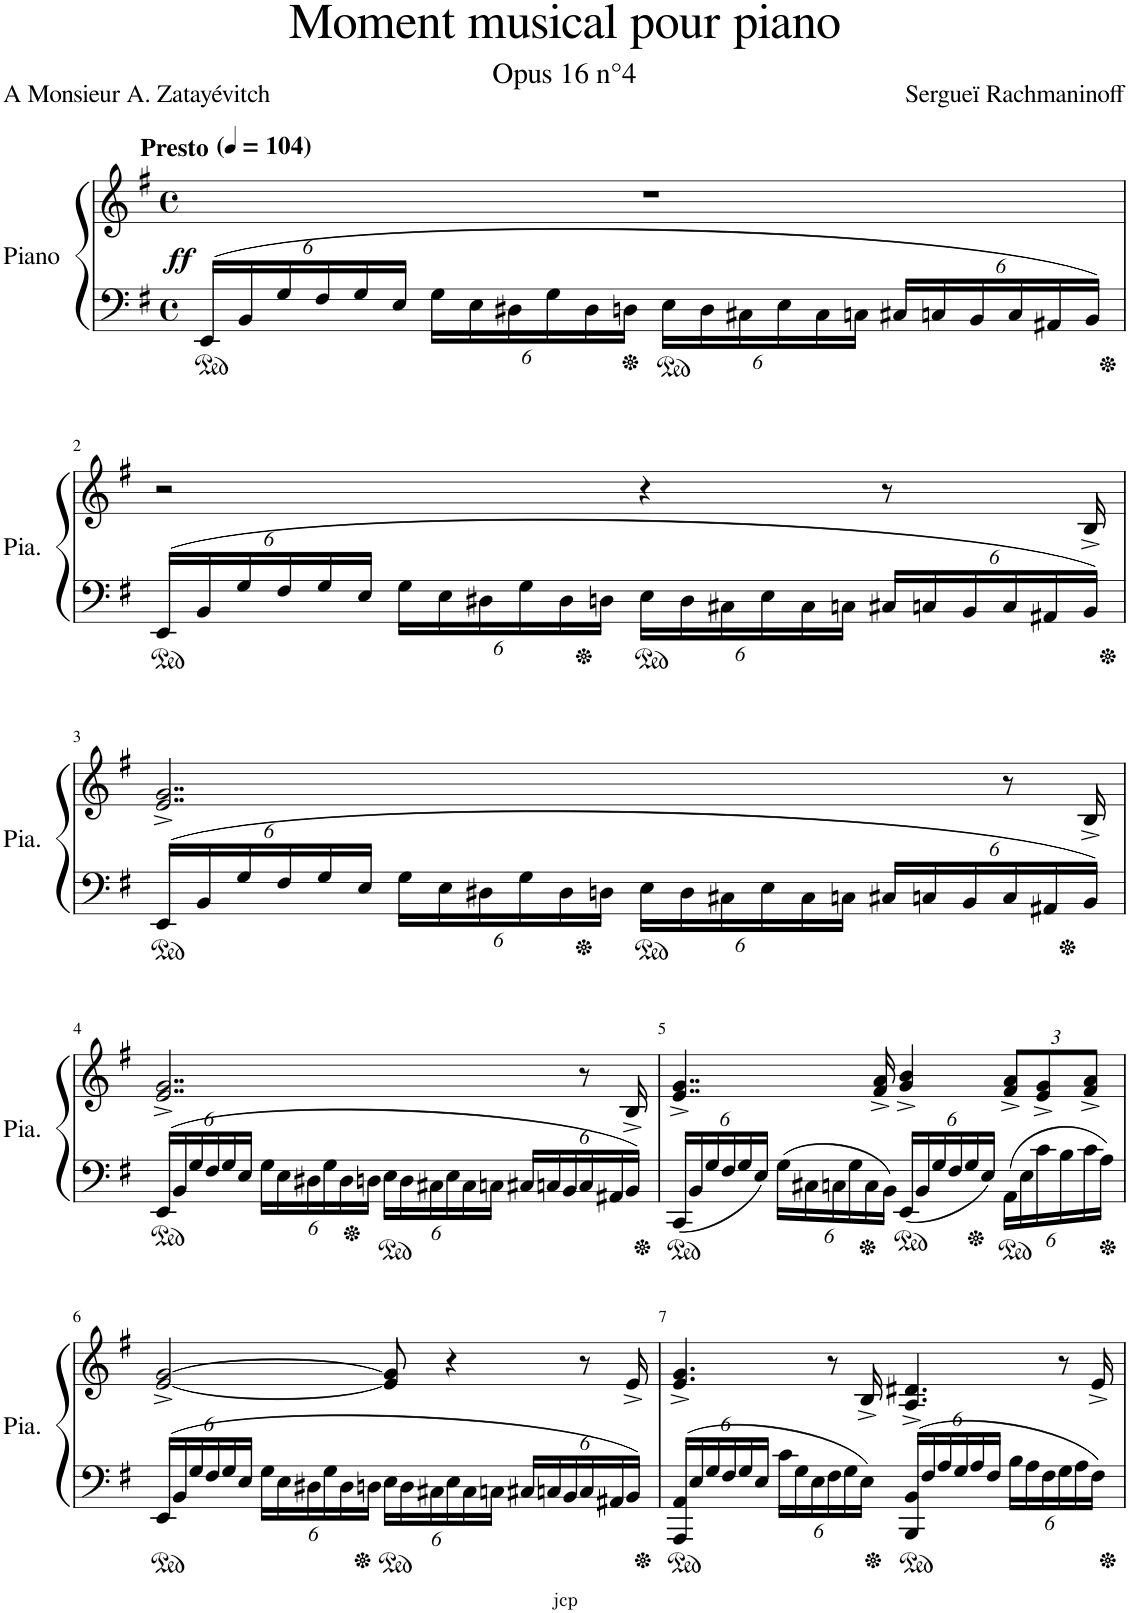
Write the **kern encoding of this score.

**kern	**kern	**dynam
*part1	*part1	*part1
*staff2	*staff1	*staff1/2
*I"Piano	*	*
*I'Pia.	*	*
*clefF4	*clefG2	*
*k[f#]	*k[f#]	*
*M4/4	*M4/4	*
*met(c)	*met(c)	*
*MM104	*MM104	*
*Xbrackettup	*	*
=1	=1	=1
!	!LO:TX:a:B:t=Presto	!
!	!	!LO:DY:b
24EE/LL	1r	ff
24BB/	.	.
24G/	.	.
24F#/	.	.
24G/	.	.
24E/JJ	.	.
24G\LL	.	.
24E\	.	.
24D#X\	.	.
24G\	.	.
24D#\	.	.
24Dn\JJ	.	.
24E\LL	.	.
24D\	.	.
24C#X\	.	.
24E\	.	.
24C#\	.	.
24Cn\JJ	.	.
24C#X/LL	.	.
24Cn/	.	.
24BB/	.	.
24C/	.	.
24AA#X/	.	.
24BB/JJ	.	.
!!LO:LB:g=z
=2	=2	=2
24EE/LL	2r	.
24BB/	.	.
24G/	.	.
24F#/	.	.
24G/	.	.
24E/JJ	.	.
24G\LL	.	.
24E\	.	.
24D#X\	.	.
24G\	.	.
24D#\	.	.
24Dn\JJ	.	.
24E\LL	4r	.
24D\	.	.
24C#X\	.	.
24E\	.	.
24C#\	.	.
24Cn\JJ	.	.
24C#X/LL	8r	.
24Cn/	.	.
24BB/	.	.
24C/	12ryy	.
24AA#X/	.	.
24BB/JJ	24B^/	.
!!LO:LB:g=z
=3	=3	=3
24EE/LL	2..e/^ 2..g/^	.
24BB/	.	.
24G/	.	.
24F#/	.	.
24G/	.	.
24E/JJ	.	.
24G\LL	.	.
24E\	.	.
24D#X\	.	.
24G\	.	.
24D#\	.	.
24Dn\JJ	.	.
24E\LL	.	.
24D\	.	.
24C#X\	.	.
24E\	.	.
24C#\	.	.
24Cn\JJ	.	.
24C#X/LL	.	.
24Cn/	.	.
24BB/	.	.
24C/	12r	.
24AA#X/	.	.
24BB/JJ	24B^/	.
!!LO:LB:g=z
=4	=4	=4
24EE/LL	2..e/^ 2..g/^	.
24BB/	.	.
24G/	.	.
24F#/	.	.
24G/	.	.
24E/JJ	.	.
24G\LL	.	.
24E\	.	.
24D#X\	.	.
24G\	.	.
24D#\	.	.
24Dn\JJ	.	.
24E\LL	.	.
24D\	.	.
24C#X\	.	.
24E\	.	.
24C#\	.	.
24Cn\JJ	.	.
24C#X/LL	.	.
24Cn/	.	.
24BB/	.	.
24C/	12r	.
24AA#X/	.	.
24BB/JJ	24B^/	.
=5	=5	=5
24CC/LL	4..e/^ 4..g/^	.
24BB/	.	.
24G/	.	.
24F#/	.	.
24G/	.	.
24E/JJ	.	.
24G\LL	.	.
24C#X\	.	.
24Cn\	.	.
24G\	.	.
24C\	.	.
.	16f#/^ 16a/^	.
24BB\JJ	.	.
24EE/LL	4g/^ 4b/^	.
24BB/	.	.
24G/	.	.
24F#/	.	.
24G/	.	.
24E/JJ	.	.
*	*Xbrackettup	*
24AA\LL	12f#/^ 12a/^L	.
24E\	.	.
24c\	12e/^ 12g/^	.
24B\	.	.
24c\	12f#/^ 12a/^J	.
24A\JJ	.	.
!!LO:LB:g=z
=6	=6	=6
24EE/LL	[2e/^ [2g/^	.
24BB/	.	.
24G/	.	.
24F#/	.	.
24G/	.	.
24E/JJ	.	.
24G\LL	.	.
24E\	.	.
24D#X\	.	.
24G\	.	.
24D#\	.	.
24Dn\JJ	.	.
24E\LL	8e/] 8g/]	.
24D\	.	.
24C#X\	.	.
24E\	4r	.
24C#\	.	.
24Cn\JJ	.	.
24C#X/LL	.	.
24Cn/	.	.
24BB/	.	.
*	*brackettup	*
24C/	12r	.
24AA#X/	.	.
24BB/JJ	24e^/	.
=7	=7	=7
24AAA/ 24AA/LL	4.e/^ 4.g/^	.
24E/	.	.
24G/	.	.
24F#/	.	.
24G/	.	.
24E/JJ	.	.
24c\LL	.	.
24G\	.	.
24E\	.	.
24F#\	12r	.
24G\	.	.
24E\JJ	24B^/	.
24BBB/ 24BB/LL	4.A/^ 4.d#X/^	.
24F#/	.	.
24A/	.	.
24G/	.	.
24A/	.	.
24F#/JJ	.	.
24B\LL	.	.
24A\	.	.
24F#\	.	.
24G\	12r	.
24A\	.	.
24F#\JJ	24e^/	.
=	=	=
*-	*-	*-
